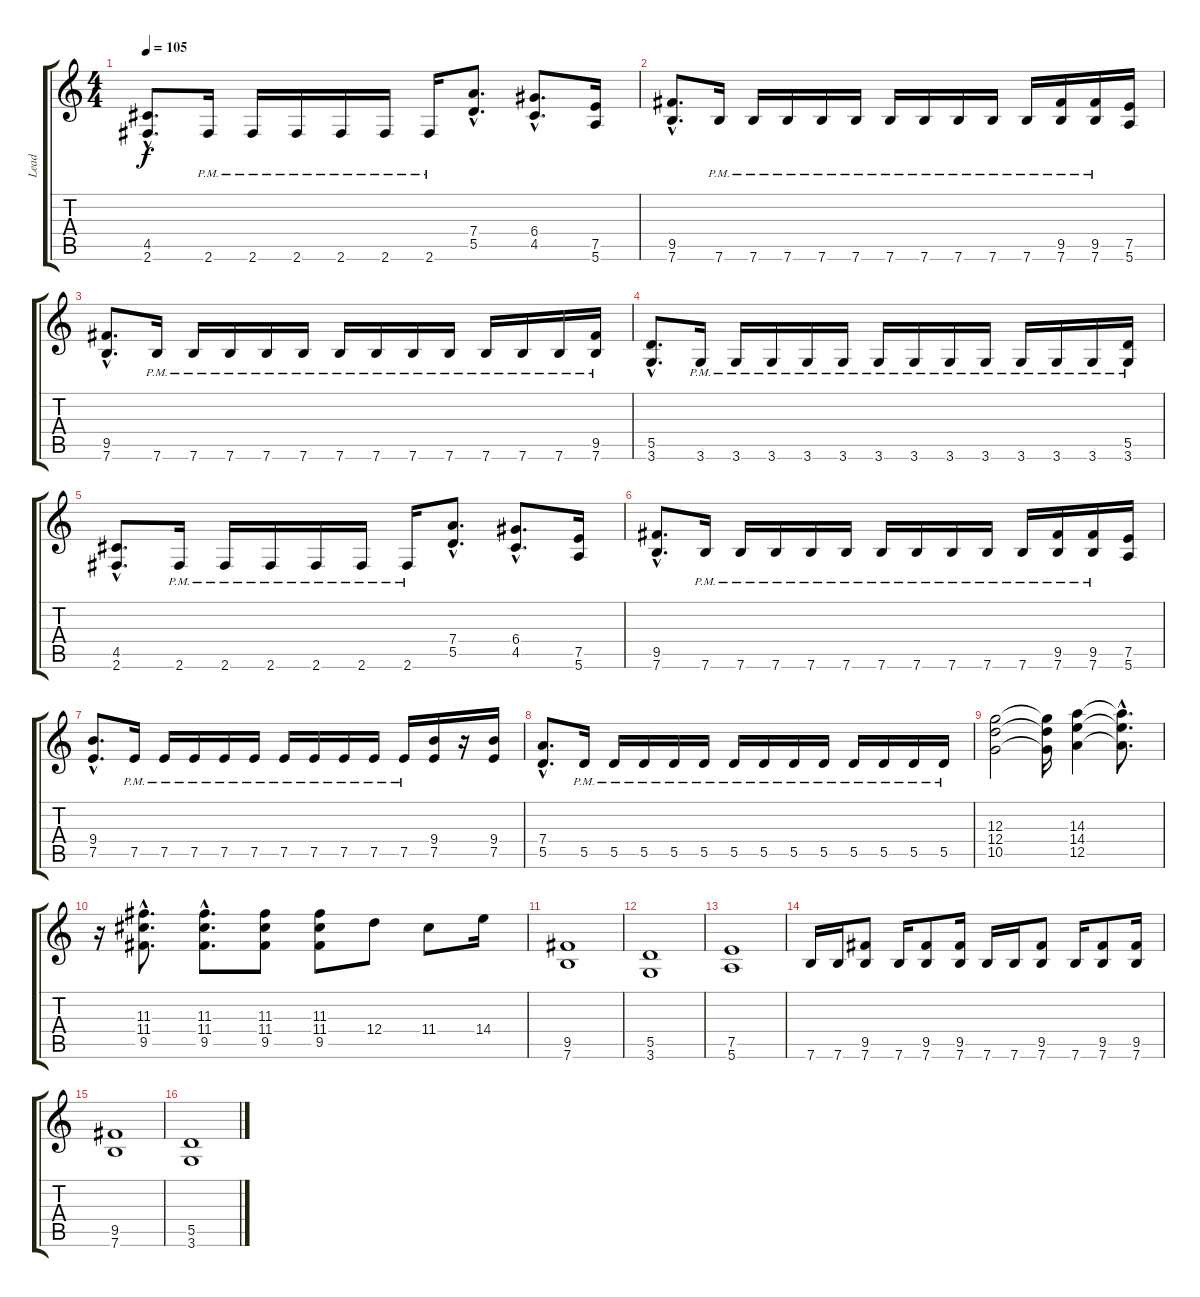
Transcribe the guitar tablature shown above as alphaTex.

\track ("Lead" "Lead") {instrument distortionguitar}
\staff {score tabs}
\tuning (E4 B3 G3 D3 A2 E2) {hide}
\ts (4 4)
\tempo 105
\clef g2
\ks c
(4.5{hac} 2.6{hac}).8{d dy f} 2.6{pm}.16 2.6{pm}.16 2.6{pm}.16 2.6{pm}.16 2.6{pm}.16 2.6{pm}.16 (7.4{hac} 5.5{hac}).8{d} (6.4{hac} 4.5{hac}).8{d} (7.5 5.6).16 |
(9.5{hac} 7.6{hac}).8{d} 7.6{pm}.16 7.6{pm}.16 7.6{pm}.16 7.6{pm}.16 7.6{pm}.16 7.6{pm}.16 7.6{pm}.16 7.6{pm}.16 7.6{pm}.16 7.6{pm}.16 (9.5 7.6{pm}).16 (9.5 7.6{pm}).16 (7.5 5.6).16 |
(9.5{hac} 7.6{hac}).8{d} 7.6{pm}.16 7.6{pm}.16 7.6{pm}.16 7.6{pm}.16 7.6{pm}.16 7.6{pm}.16 7.6{pm}.16 7.6{pm}.16 7.6{pm}.16 7.6{pm}.16 7.6{pm}.16 7.6{pm}.16 (9.5 7.6{pm}).16 |
(5.5{hac} 3.6{hac}).8{d} 3.6{pm}.16 3.6{pm}.16 3.6{pm}.16 3.6{pm}.16 3.6{pm}.16 3.6{pm}.16 3.6{pm}.16 3.6{pm}.16 3.6{pm}.16 3.6{pm}.16 3.6{pm}.16 3.6{pm}.16 (5.5 3.6{pm}).16 |
(4.5{hac} 2.6{hac}).8{d} 2.6{pm}.16 2.6{pm}.16 2.6{pm}.16 2.6{pm}.16 2.6{pm}.16 2.6{pm}.16 (7.4{hac} 5.5{hac}).8{d} (6.4{hac} 4.5{hac}).8{d} (7.5 5.6).16 |
(9.5{hac} 7.6{hac}).8{d} 7.6{pm}.16 7.6{pm}.16 7.6{pm}.16 7.6{pm}.16 7.6{pm}.16 7.6{pm}.16 7.6{pm}.16 7.6{pm}.16 7.6{pm}.16 7.6{pm}.16 (9.5 7.6{pm}).16 (9.5 7.6{pm}).16 (7.5 5.6).16 |
(9.4{hac} 7.5{hac}).8{d} 7.5{pm}.16 7.5{pm}.16 7.5{pm}.16 7.5{pm}.16 7.5{pm}.16 7.5{pm}.16 7.5{pm}.16 7.5{pm}.16 7.5{pm}.16 7.5{pm}.16 (9.4 7.5).16 r.16 (9.4 7.5).16 |
(7.4{hac} 5.5{hac}).8{d} 5.5{pm}.16 5.5{pm}.16 5.5{pm}.16 5.5{pm}.16 5.5{pm}.16 5.5{pm}.16 5.5{pm}.16 5.5{pm}.16 5.5{pm}.16 5.5{pm}.16 5.5{pm}.16 5.5{pm}.16 5.5{pm}.16 |
(12.3 12.4 10.5).2 (12.3{t} 12.4{t} 10.5{t}).16 (14.3 14.4 12.5).4 (14.3{hac t} 14.4{hac t} 12.5{hac t}).8{d} |
r.16 (11.3{hac} 11.4{hac} 9.5{hac}).8{d} (11.3{hac} 11.4{hac} 9.5{hac}).8{d} (11.3 11.4 9.5).8 (11.3 11.4 9.5).8 12.4.8 11.4.8 14.4.16 |
(9.5 7.6).1 |
(5.5 3.6).1 |
(7.5 5.6).1 |
7.6.16 7.6.16 (9.5 7.6).8 7.6.16 (9.5 7.6).8 (9.5 7.6).16 7.6.16 7.6.16 (9.5 7.6).8 7.6.16 (9.5 7.6).8 (9.5 7.6).16 |
(9.5 7.6).1 |
(5.5 3.6).1
